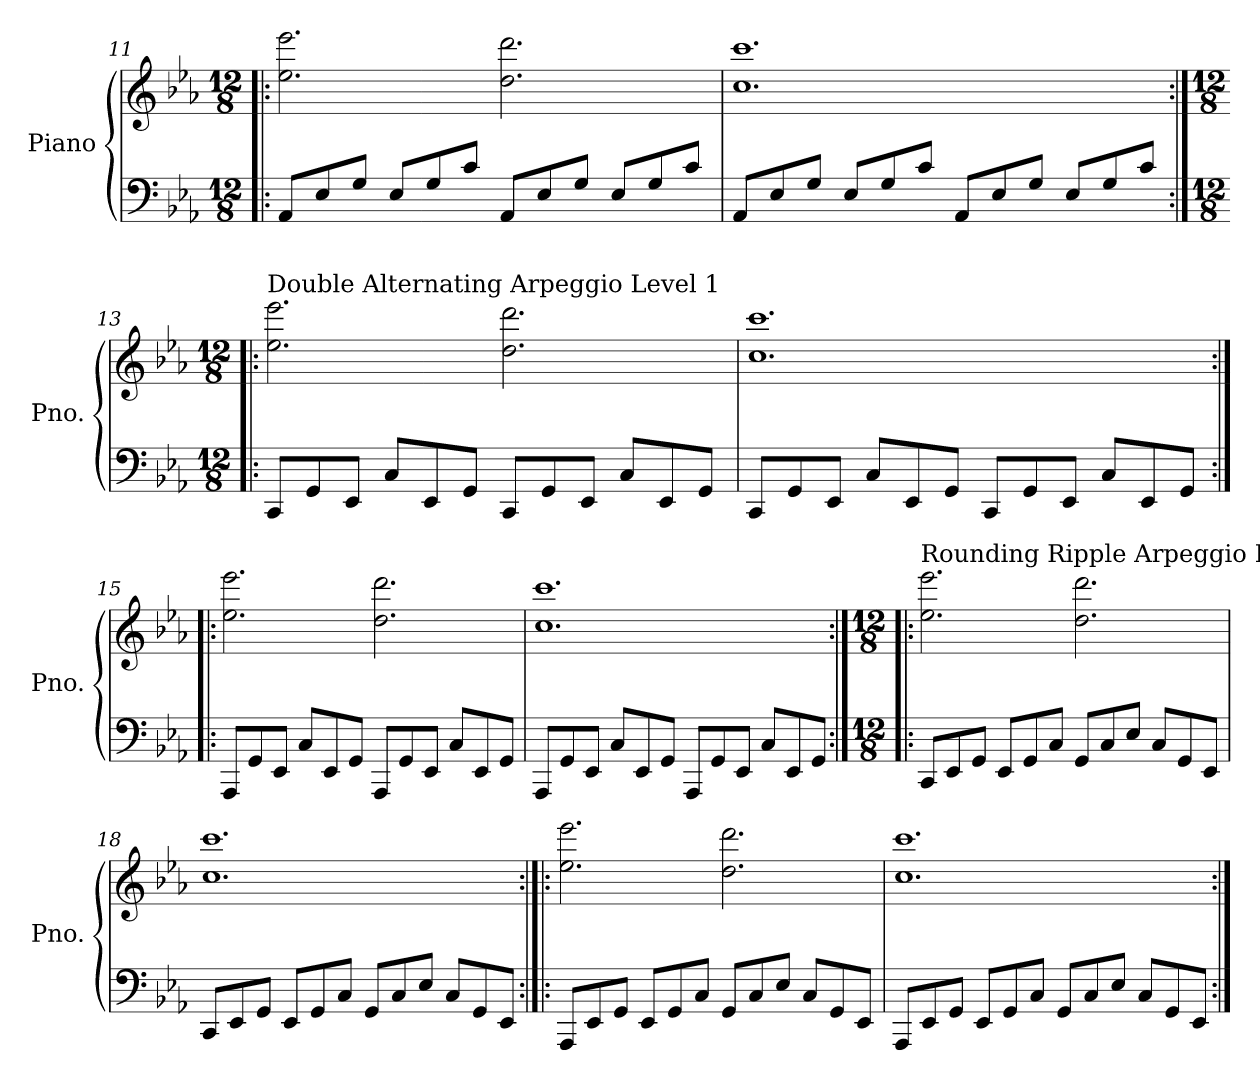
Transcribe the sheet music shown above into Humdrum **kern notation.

**kern	**kern
*part1	*part1
*staff2	*staff1
*I"Piano	*
*I'Pno.	*
*clefF4	*clefG2
*k[b-e-a-]	*k[b-e-a-]
*c:	*c:
*M12/8	*M12/8
=11!|:	=11!|:
8AA-i/L	2.ee-i\ 2.eee-i
8E-i/	.
8Gi/J	.
8E-i/L	.
8Gi/	.
8ci/J	.
8AA-i/L	2.ddi\ 2.dddi
8E-i/	.
8Gi/J	.
8E-i/L	.
8Gi/	.
8ci/J	.
=12	=12
8AA-i/L	1.cci 1.ccci
8E-i/	.
8Gi/J	.
8E-i/L	.
8Gi/	.
8ci/J	.
8AA-i/L	.
8E-i/	.
8Gi/J	.
8E-i/L	.
8Gi/	.
8ci/J	.
!!LO:LB:g=z
=13:|!|:	=13:|!|:
*M12/8	*M12/8
*8va	*
!	!LO:TX:a:t=Double Alternating Arpeggio Level 1
8Ci/L	2.ee-i\ 2.eee-i
8Gi/	.
8E-i/J	.
8ci/L	.
8E-i/	.
8Gi/J	.
8Ci/L	2.ddi\ 2.dddi
8Gi/	.
8E-i/J	.
8ci/L	.
8E-i/	.
8Gi/J	.
=14	=14
8Ci/L	1.cci 1.ccci
8Gi/	.
8E-i/J	.
8ci/L	.
8E-i/	.
8Gi/J	.
8Ci/L	.
8Gi/	.
8E-i/J	.
8ci/L	.
8E-i/	.
8Gi/J	.
=15:|!|:	=15:|!|:
8AA-i/L	2.ee-i\ 2.eee-i
8Gi/	.
8E-i/J	.
8ci/L	.
8E-i/	.
8Gi/J	.
8AA-i/L	2.ddi\ 2.dddi
8Gi/	.
8E-i/J	.
8ci/L	.
8E-i/	.
8Gi/J	.
=16	=16
8AA-i/L	1.cci 1.ccci
8Gi/	.
8E-i/J	.
8ci/L	.
8E-i/	.
8Gi/J	.
8AA-i/L	.
8Gi/	.
8E-i/J	.
8ci/L	.
8E-i/	.
8Gi/J	.
!!LO:LB:g=z
=17:|!|:	=17:|!|:
*M12/8	*M12/8
*8va	*
*	*X8va
!	!LO:TX:a:t=Rounding Ripple Arpeggio Level 1
8Ci/L	2.ee-i\ 2.eee-i
8E-i/	.
8Gi/J	.
8E-i/L	.
8Gi/	.
8ci/J	.
8Gi/L	2.ddi\ 2.dddi
8ci/	.
8e-i/J	.
8ci/L	.
8Gi/	.
8E-i/J	.
=18	=18
8Ci/L	1.cci 1.ccci
8E-i/	.
8Gi/J	.
8E-i/L	.
8Gi/	.
8ci/J	.
8Gi/L	.
8ci/	.
8e-i/J	.
8ci/L	.
8Gi/	.
8E-i/J	.
=19:|!|:	=19:|!|:
8AA-i/L	2.ee-i\ 2.eee-i
8E-i/	.
8Gi/J	.
8E-i/L	.
8Gi/	.
8ci/J	.
8Gi/L	2.ddi\ 2.dddi
8ci/	.
8e-i/J	.
8ci/L	.
8Gi/	.
8E-i/J	.
=20	=20
8AA-i/L	1.cci 1.ccci
8E-i/	.
8Gi/J	.
8E-i/L	.
8Gi/	.
8ci/J	.
8Gi/L	.
8ci/	.
8e-i/J	.
8ci/L	.
8Gi/	.
8E-i/J	.
*	*X8va
=:|!	=:|!
*-	*-
